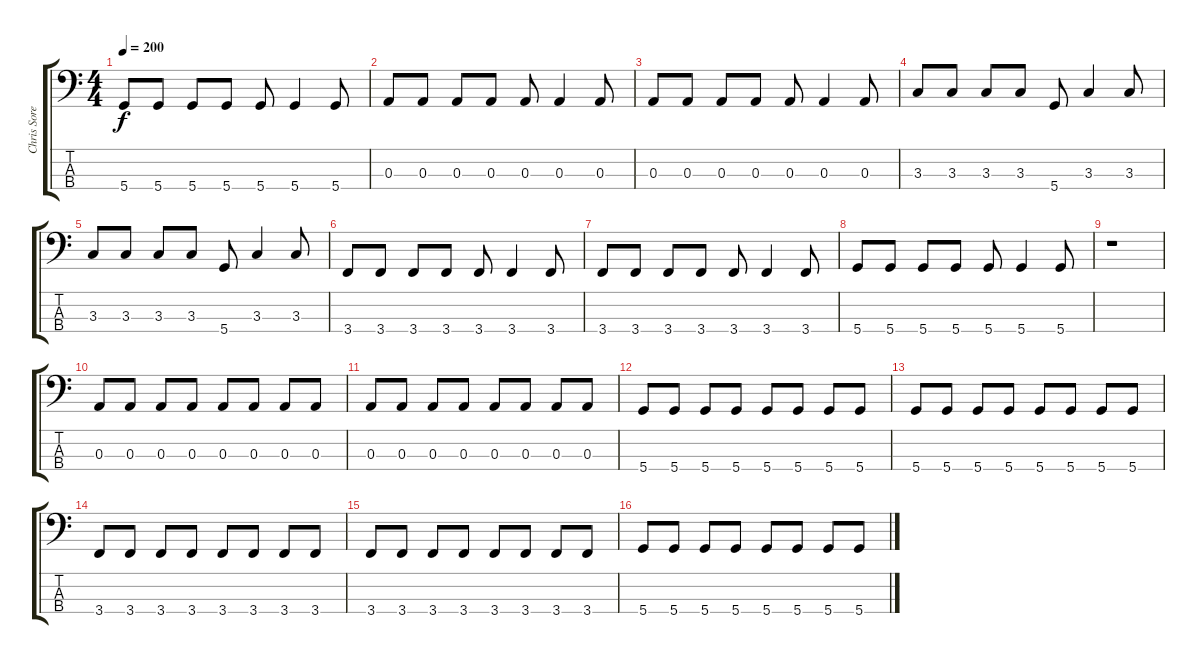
\track ("Chris Sorenson" "Chris Sore") {instrument electricbasspick}
\staff {score tabs}
\tuning (G2 D2 A1 D1) {hide}
\ts (4 4)
\tempo 200
\clef f4
\ks c
5.4.8{dy f} 5.4.8 5.4.8 5.4.8 5.4.8 5.4.4 5.4.8 |
0.3.8 0.3.8 0.3.8 0.3.8 0.3.8 0.3.4 0.3.8 |
0.3.8 0.3.8 0.3.8 0.3.8 0.3.8 0.3.4 0.3.8 |
3.3.8 3.3.8 3.3.8 3.3.8 5.4.8 3.3.4 3.3.8 |
3.3.8 3.3.8 3.3.8 3.3.8 5.4.8 3.3.4 3.3.8 |
3.4.8 3.4.8 3.4.8 3.4.8 3.4.8 3.4.4 3.4.8 |
3.4.8 3.4.8 3.4.8 3.4.8 3.4.8 3.4.4 3.4.8 |
5.4.8 5.4.8 5.4.8 5.4.8 5.4.8 5.4.4 5.4.8 |
r.1 |
0.3.8 0.3.8 0.3.8 0.3.8 0.3.8 0.3.8 0.3.8 0.3.8 |
0.3.8 0.3.8 0.3.8 0.3.8 0.3.8 0.3.8 0.3.8 0.3.8 |
5.4.8 5.4.8 5.4.8 5.4.8 5.4.8 5.4.8 5.4.8 5.4.8 |
5.4.8 5.4.8 5.4.8 5.4.8 5.4.8 5.4.8 5.4.8 5.4.8 |
3.4.8 3.4.8 3.4.8 3.4.8 3.4.8 3.4.8 3.4.8 3.4.8 |
3.4.8 3.4.8 3.4.8 3.4.8 3.4.8 3.4.8 3.4.8 3.4.8 |
5.4.8 5.4.8 5.4.8 5.4.8 5.4.8 5.4.8 5.4.8 5.4.8
